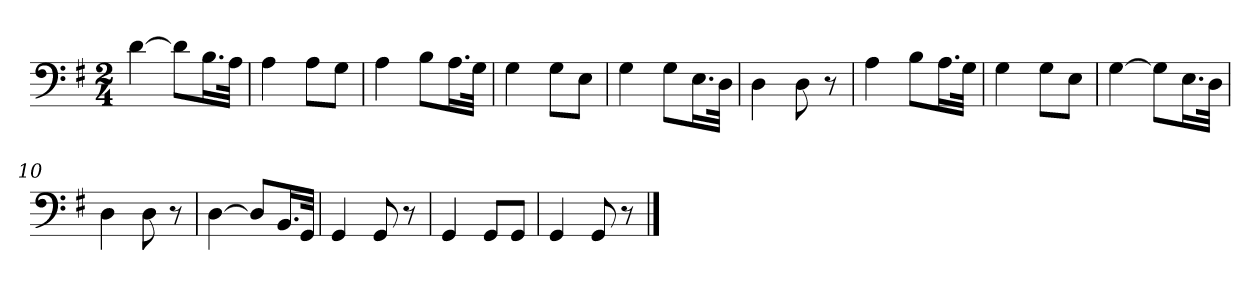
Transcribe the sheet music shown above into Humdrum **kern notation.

**kern
*part1
*staff1
*clefF4
*k[f#]
*M2/4
=1
[4d\
8d\L]
16.B\L
32A\JJk
=2
4A\
8A\L
8G\J
=3
4A\
8B\L
16.A\L
32G\JJk
=4
4G\
8G\L
8E\J
=5
4G\
8G\L
16.E\L
32D\JJk
=6
4D\
8D\
8r
=7
4A\
8B\L
16.A\L
32G\JJk
=8
4G\
8G\L
8E\J
=9
[4G\
8G\L]
16.E\L
32D\JJk
=10
4D\
8D\
8r
=11
[4D\
8D/L]
16.BB/L
32GG/JJk
=12
4GG/
8GG/
8r
=13
4GG/
8GG/L
8GG/J
=14
4GG/
8GG/
8r
==
*-
